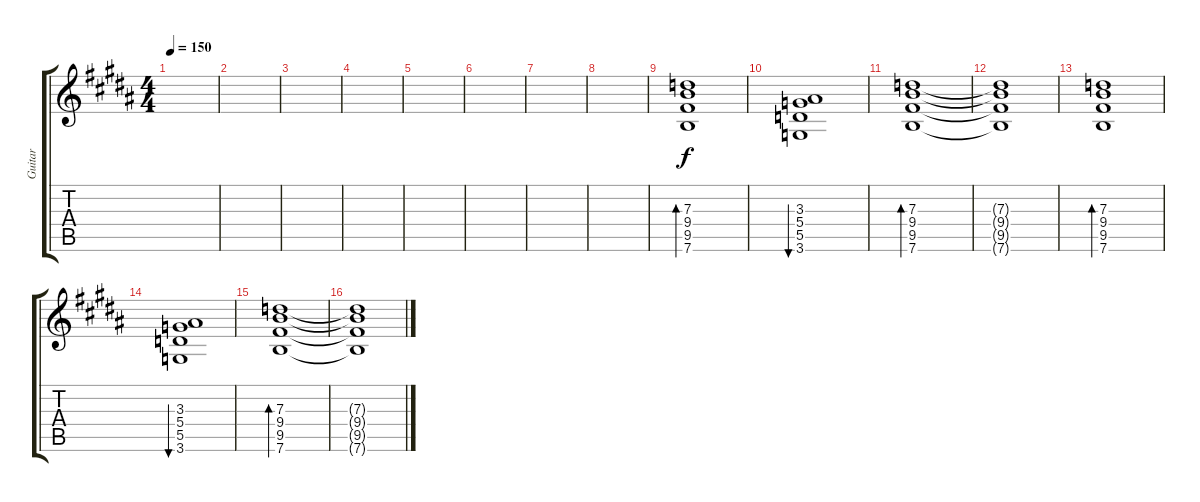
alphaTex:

\track ("Guitar" "Guitar") {instrument distortionguitar}
\staff {score tabs}
\tuning (E4 B3 G3 D3 A2 E2) {hide}
\ts (4 4)
\tempo 150
\clef g2
\ks b
|
|
|
|
|
|
|
|
(7.3 9.4 9.5 7.6).1{bd 120} |
(3.3 5.4 5.5 3.6).1{bu 120} |
(7.3 9.4 9.5 7.6).1{bd 120} |
(7.3{t} 9.4{t} 9.5{t} 7.6{t}).1 |
(7.3 9.4 9.5 7.6).1{bd 120} |
(3.3 5.4 5.5 3.6).1{bu 120} |
(7.3 9.4 9.5 7.6).1{bd 120} |
(7.3{t} 9.4{t} 9.5{t} 7.6{t}).1
